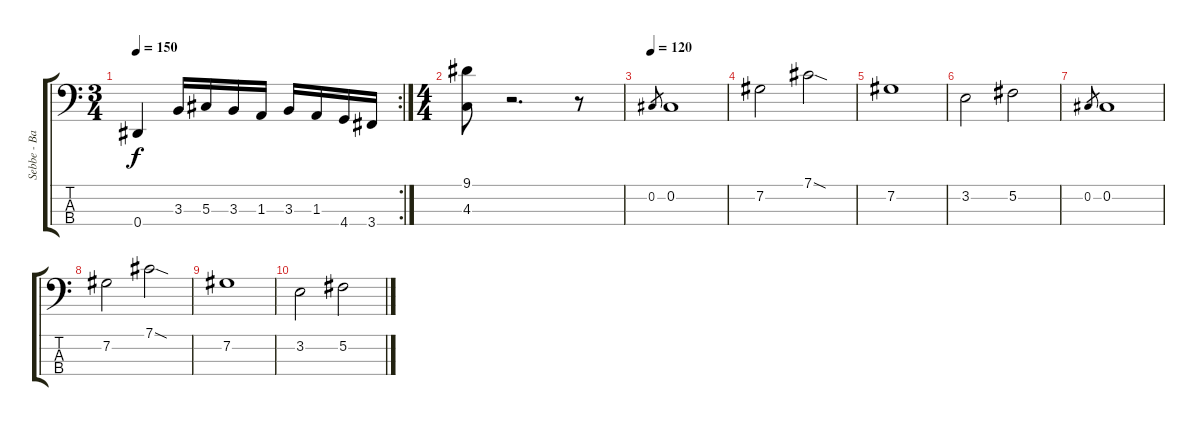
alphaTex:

\track ("Sebbe - Bass/Lead" "Sebbe - Ba") {instrument electricbasspick}
\staff {score tabs}
\tuning (Gb2 Db2 Ab1 Eb1) {hide}
\rc 2
\ts (3 4)
\tempo 150
\clef f4
\ks c
0.4.4{dy f} 3.3.16 5.3.16 3.3.16 1.3.16 3.3.16 1.3.16 4.4.16 3.4.16 |
\ts (4 4)
(9.1 4.3).8 r.2{d} r.8 |
\tempo 120
0.2.8{gr} 0.2.1 |
7.2.2 7.1{sod}.2 |
7.2.1 |
3.2.2 5.2.2 |
0.2.8{gr} 0.2.1 |
7.2.2 7.1{sod}.2 |
7.2.1 |
3.2.2 5.2.2
